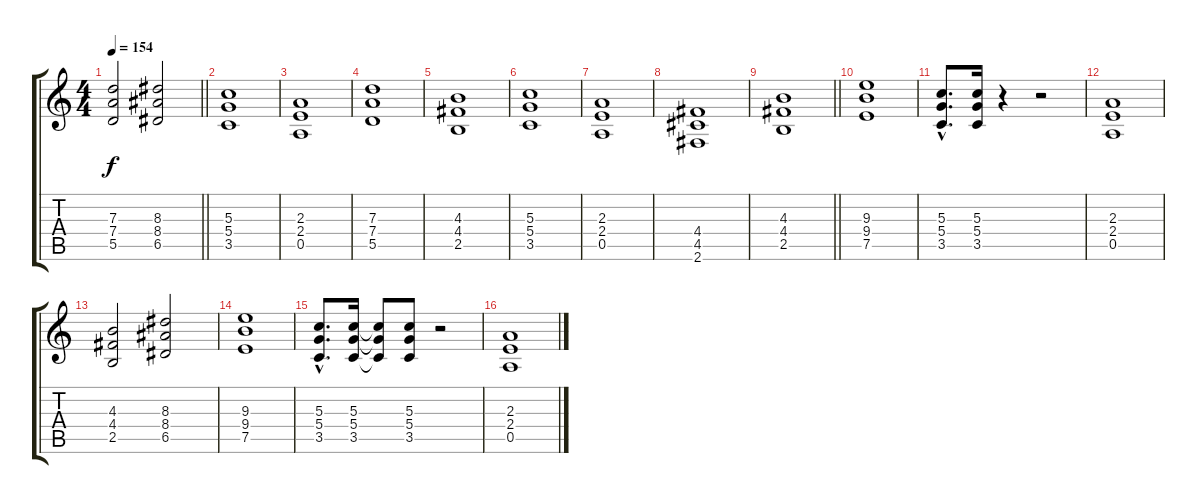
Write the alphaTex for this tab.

\track "" {instrument distortionguitar}
\staff {score tabs}
\tuning (E4 B3 G3 D3 A2 E2) {hide}
\ts (4 4)
\tempo 154
\clef g2
\barLineRight lightlight
\ks c
(7.3 7.4 5.5).2{dy f} (8.3 8.4 6.5).2 |
(5.3 5.4 3.5).1 |
(2.3 2.4 0.5).1 |
(7.3 7.4 5.5).1 |
(4.3 4.4 2.5).1 |
(5.3 5.4 3.5).1 |
(2.3 2.4 0.5).1 |
(4.4 4.5 2.6).1 |
\barLineRight lightlight
(4.3 4.4 2.5).1 |
(9.3 9.4 7.5).1 |
(5.3{hac} 5.4{hac} 3.5{hac}).8{d} (5.3 5.4 3.5).16 r.4 r.2 |
(2.3 2.4 0.5).1 |
(4.3 4.4 2.5).2 (8.3 8.4 6.5).2 |
(9.3 9.4 7.5).1 |
(5.3{hac} 5.4{hac} 3.5{hac}).8{d} (5.3 5.4 3.5).16 (5.3{t} 5.4{t} 3.5{t}).8 (5.3 5.4 3.5).8 r.2 |
(2.3 2.4 0.5).1
